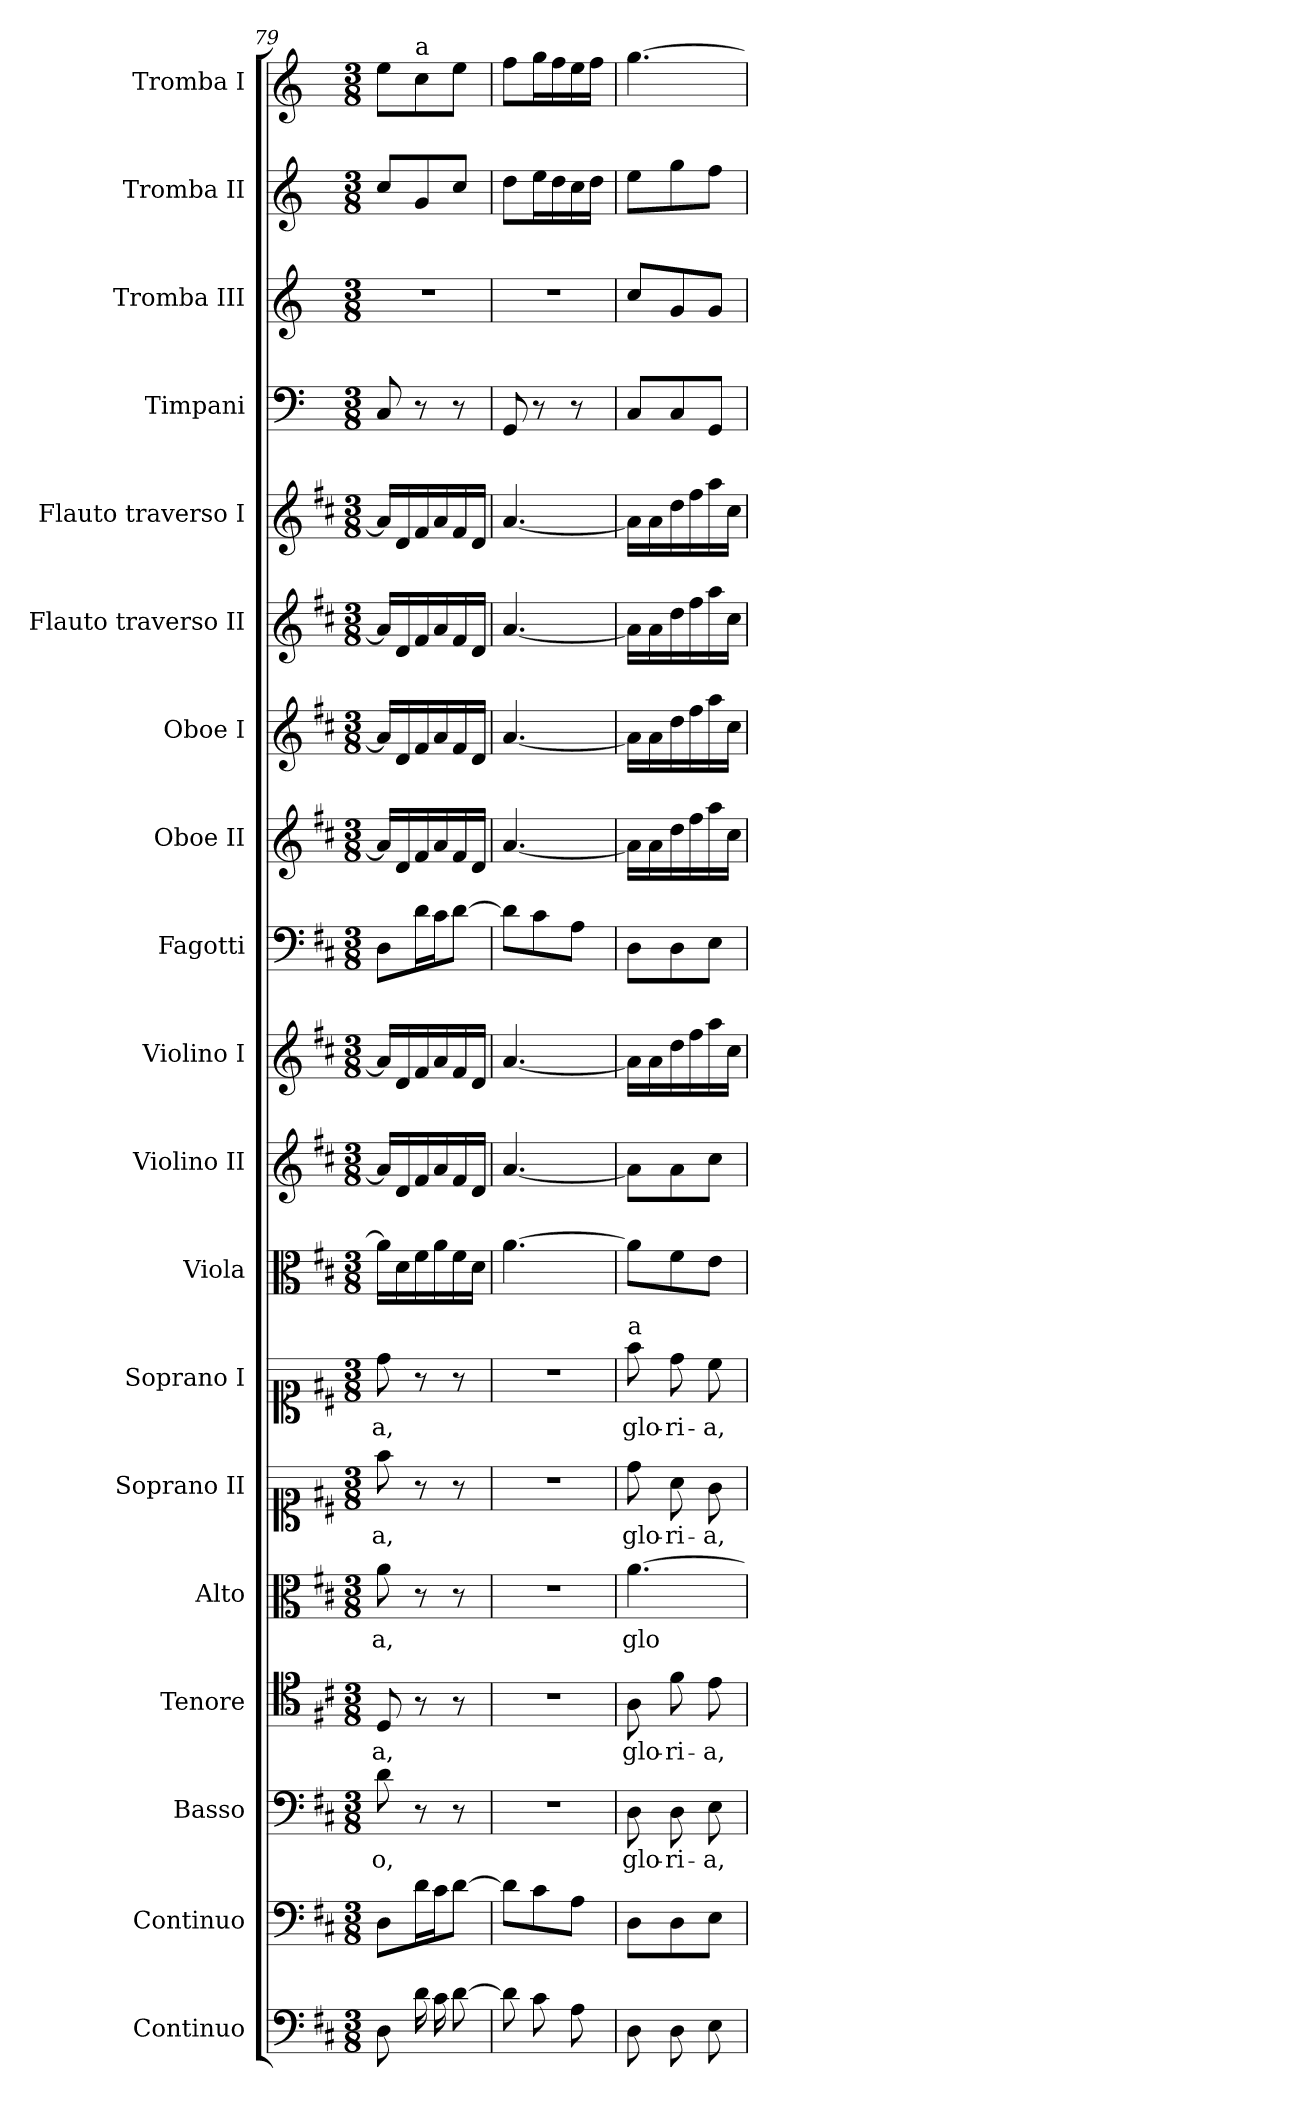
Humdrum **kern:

**kern	**kern	**kern	**text	**kern	**text	**kern	**text	**kern	**text	**kern	**text	**kern	**kern	**kern	**kern	**kern	**kern	**kern	**kern	**kern	**kern	**kern	**kern
*part19	*part18	*part17	*part17	*part16	*part16	*part15	*part15	*part14	*part14	*part13	*part13	*part12	*part11	*part10	*part9	*part8	*part7	*part6	*part5	*part4	*part3	*part2	*part1
*staff19	*staff18	*staff17	*staff17	*staff16	*staff16	*staff15	*staff15	*staff14	*staff14	*staff13	*staff13	*staff12	*staff11	*staff10	*staff9	*staff8	*staff7	*staff6	*staff5	*staff4	*staff3	*staff2	*staff1
*I"Continuo	*I"Continuo	*I"Basso	*	*I"Tenore	*	*I"Alto	*	*I"Soprano II	*	*I"Soprano I	*	*I"Viola	*I"Violino II	*I"Violino I	*I"Fagotti	*I"Oboe II	*I"Oboe I	*I"Flauto traverso II	*I"Flauto traverso I	*I"Timpani	*I"Tromba III	*I"Tromba II	*I"Tromba I
*I'Cont.	*I'Cont.	*I'B.	*	*I'T.	*	*I'A.	*	*I'S. II	*	*I'S. I	*	*I'Vla.	*I'Vln. II	*I'Vln. I	*I'Fgt.	*I'Ob. II	*I'Ob. I	*I'Fl. trv. II	*I'Fl. trv. I	*I'Timp.	*I'Tr. III	*I'Tr. II	*I'Tr. I
*clefF4	*clefF4	*clefF4	*	*clefC4	*	*clefC3	*	*clefC1	*	*clefC1	*	*clefC3	*clefG2	*clefG2	*clefF4	*clefG2	*clefG2	*clefG2	*clefG2	*clefF4	*clefG2	*clefG2	*clefG2
*	*	*	*	*	*	*	*	*	*	*	*	*	*	*	*	*	*	*	*	*ITrd-1c-2	*ITrd-1c-2	*ITrd-1c-2	*ITrd-1c-2
*k[f#c#]	*k[f#c#]	*k[f#c#]	*	*k[f#c#]	*	*k[f#c#]	*	*k[f#c#]	*	*k[f#c#]	*	*k[f#c#]	*k[f#c#]	*k[f#c#]	*k[f#c#]	*k[f#c#]	*k[f#c#]	*k[f#c#]	*k[f#c#]	*k[f#c#]	*k[f#c#]	*k[f#c#]	*k[f#c#]
*M3/8	*M3/8	*M3/8	*	*M3/8	*	*M3/8	*	*M3/8	*	*M3/8	*	*M3/8	*M3/8	*M3/8	*M3/8	*M3/8	*M3/8	*M3/8	*M3/8	*M3/8	*M3/8	*M3/8	*M3/8
=79	=79	=79	=79	=79	=79	=79	=79	=79	=79	=79	=79	=79	=79	=79	=79	=79	=79	=79	=79	=79	=79	=79	=79
8D	8D\L	8d\	-o,	8D/	-a,	8a\	-a,	8ff#\	-a,	8dd\	-a,	16a\LL]	16a/LL]	16a/LL]	8D\L	16a/LL]	16a/LL]	16a/LL]	16a/LL]	8D/	4.r	8dd/L	8ff#\L
.	.	.	.	.	.	.	.	.	.	.	.	16d\	16d/	16d/	.	16d/	16d/	16d/	16d/	.	.	.	.
!	!	!	!	!	!	!	!	!	!	!	!	!	!	!	!	!	!	!	!	!	!	!	!LO:TX:a:t=a
16d	16d\L	8r	.	8r	.	8r	.	8r	.	8r	.	16f#\	16f#/	16f#/	16d\L	16f#/	16f#/	16f#/	16f#/	8r	.	8a/	8dd\
16c#	16c#\J	.	.	.	.	.	.	.	.	.	.	16a\	16a/	16a/	16c#\J	16a/	16a/	16a/	16a/	.	.	.	.
[8d	[8d\J	8r	.	8r	.	8r	.	8r	.	8r	.	16f#\	16f#/	16f#/	[8d\J	16f#/	16f#/	16f#/	16f#/	8r	.	8dd/J	8ff#\J
.	.	.	.	.	.	.	.	.	.	.	.	16d\JJ	16d/JJ	16d/JJ	.	16d/JJ	16d/JJ	16d/JJ	16d/JJ	.	.	.	.
=80	=80	=80	=80	=80	=80	=80	=80	=80	=80	=80	=80	=80	=80	=80	=80	=80	=80	=80	=80	=80	=80	=80	=80
8d]	8d\L]	4.r	.	4.r	.	4.r	.	4.r	.	4.r	.	[4.a\	[4.a/	[4.a/	8d\L]	[4.a/	[4.a/	[4.a/	[4.a/	8AA/	4.r	8ee\L	8gg\L
8c#	8c#\	.	.	.	.	.	.	.	.	.	.	.	.	.	8c#\	.	.	.	.	8r	.	16ff#\L	16aa\L
.	.	.	.	.	.	.	.	.	.	.	.	.	.	.	.	.	.	.	.	.	.	16ee\	16gg\
8A	8A\J	.	.	.	.	.	.	.	.	.	.	.	.	.	8A\J	.	.	.	.	8r	.	16dd\	16ff#\
.	.	.	.	.	.	.	.	.	.	.	.	.	.	.	.	.	.	.	.	.	.	16ee\JJ	16gg\JJ
=81	=81	=81	=81	=81	=81	=81	=81	=81	=81	=81	=81	=81	=81	=81	=81	=81	=81	=81	=81	=81	=81	=81	=81
!	!	!	!	!	!	!	!	!	!	!LO:TX:a:t=a	!	!	!	!	!	!	!	!	!	!	!	!	!
8D	8D\L	8D\	glo-	8A\	glo-	[4.a\	glo-	8dd\	glo-	8ff#\	glo-	8a\L]	8a\L]	16a\LL]	8D\L	16a\LL]	16a\LL]	16a\LL]	16a\LL]	8D/L	8dd/L	8ff#\L	[4.aa\
.	.	.	.	.	.	.	.	.	.	.	.	.	.	16a\	.	16a\	16a\	16a\	16a\	.	.	.	.
8D	8D\	8D\	-ri-	8f#\	-ri-	.	.	8a\	-ri-	8dd\	-ri-	8f#\	8a\	16dd\	8D\	16dd\	16dd\	16dd\	16dd\	8D/	8a/	8aa\	.
.	.	.	.	.	.	.	.	.	.	.	.	.	.	16ff#\	.	16ff#\	16ff#\	16ff#\	16ff#\	.	.	.	.
8E	8E\J	8E\	-a,	8e\	-a,	.	.	8g\	-a,	8cc#\	-a,	8e\J	8cc#\J	16aa\	8E\J	16aa\	16aa\	16aa\	16aa\	8AA/J	8a/J	8gg\J	.
.	.	.	.	.	.	.	.	.	.	.	.	.	.	16cc#\JJ	.	16cc#\JJ	16cc#\JJ	16cc#\JJ	16cc#\JJ	.	.	.	.
=	=	=	=	=	=	=	=	=	=	=	=	=	=	=	=	=	=	=	=	=	=	=	=
*-	*-	*-	*-	*-	*-	*-	*-	*-	*-	*-	*-	*-	*-	*-	*-	*-	*-	*-	*-	*-	*-	*-	*-
